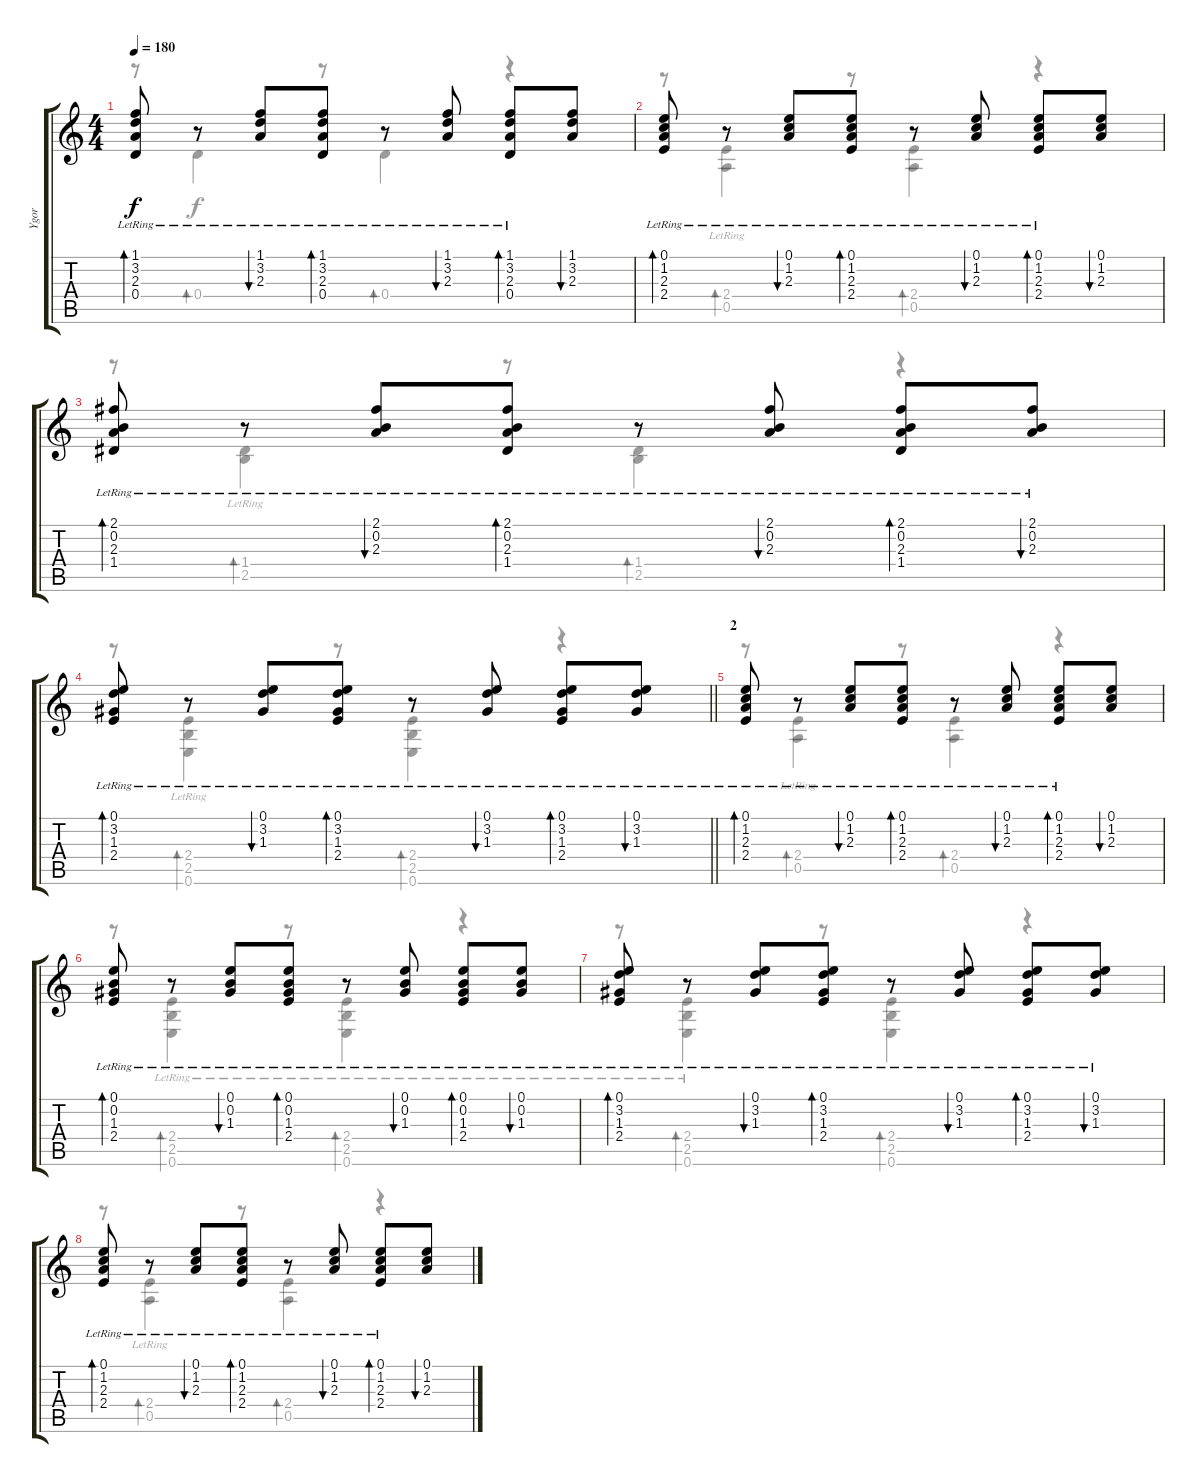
\track ("Ygor" "Ygor") {instrument acousticguitarnylon}
\staff {score tabs}
\tuning (E4 B3 G3 D3 A2 E2) {hide}
\voice
\ts (4 4)
\tempo 180
\clef g2
\ks c
(1.1{lr} 3.2{lr} 2.3{lr} 0.4{lr}).8{bd 60 dy f} r.8 (1.1{lr} 3.2{lr} 2.3{lr}).8{bu 60} (1.1{lr} 3.2{lr} 2.3{lr} 0.4{lr}).8{bd 60} r.8 (1.1{lr} 3.2{lr} 2.3{lr}).8{bu 60} (1.1{lr} 3.2{lr} 2.3{lr} 0.4{lr}).8{bd 60} (1.1 3.2 2.3).8{bu 60} |
(0.1{lr} 1.2{lr} 2.3{lr} 2.4{lr}).8{bd 60} r.8 (0.1{lr} 1.2{lr} 2.3{lr}).8{bu 60} (0.1{lr} 1.2{lr} 2.3{lr} 2.4{lr}).8{bd 60} r.8 (0.1{lr} 1.2{lr} 2.3{lr}).8{bu 60} (0.1{lr} 1.2{lr} 2.3{lr} 2.4{lr}).8{bd 60} (0.1 1.2 2.3).8{bu 60} |
(2.1{lr} 0.2{lr} 2.3{lr} 1.4{lr}).8{bd 60} r.8 (2.1{lr} 0.2{lr} 2.3{lr}).8{bu 60} (2.1{lr} 0.2{lr} 2.3{lr} 1.4{lr}).8{bd 60} r.8 (2.1{lr} 0.2{lr} 2.3{lr}).8{bu 60} (2.1{lr} 0.2{lr} 2.3{lr} 1.4{lr}).8{bd 60} (2.1{lr} 0.2 2.3).8{bu 60} |
\barLineRight lightlight
(0.1{lr} 3.2{lr} 1.3{lr} 2.4{lr}).8{bd 60} r.8 (0.1{lr} 3.2{lr} 1.3{lr}).8{bu 60} (0.1{lr} 3.2{lr} 1.3{lr} 2.4{lr}).8{bd 60} r.8 (0.1{lr} 3.2{lr} 1.3{lr}).8{bu 60} (0.1{lr} 3.2{lr} 1.3{lr} 2.4{lr}).8{bd 60} (0.1{lr} 3.2 1.3).8{bu 60} |
\section ("" "2")
(0.1{lr} 1.2{lr} 2.3{lr} 2.4{lr}).8{bd 60} r.8 (0.1{lr} 1.2{lr} 2.3{lr}).8{bu 60} (0.1{lr} 1.2{lr} 2.3{lr} 2.4{lr}).8{bd 60} r.8 (0.1{lr} 1.2{lr} 2.3{lr}).8{bu 60} (0.1{lr} 1.2{lr} 2.3{lr} 2.4{lr}).8{bd 60} (0.1 1.2 2.3).8{bu 60} |
(0.1{lr} 0.2{lr} 1.3{lr} 2.4{lr}).8{bd 60} r.8 (0.1{lr} 0.2{lr} 1.3{lr}).8{bu 60} (0.1{lr} 0.2{lr} 1.3{lr} 2.4{lr}).8{bd 60} r.8 (0.1{lr} 0.2{lr} 1.3{lr}).8{bu 60} (0.1{lr} 0.2{lr} 1.3{lr} 2.4{lr}).8{bd 60} (0.1{lr} 0.2 1.3).8{bu 60} |
(0.1{lr} 3.2{lr} 1.3{lr} 2.4{lr}).8{bd 60} r.8 (0.1{lr} 3.2{lr} 1.3{lr}).8{bu 60} (0.1{lr} 3.2{lr} 1.3{lr} 2.4{lr}).8{bd 60} r.8 (0.1{lr} 3.2{lr} 1.3{lr}).8{bu 60} (0.1{lr} 3.2{lr} 1.3{lr} 2.4{lr}).8{bd 60} (0.1{lr} 3.2 1.3).8{bu 60} |
(0.1{lr} 1.2{lr} 2.3{lr} 2.4{lr}).8{bd 60} r.8 (0.1{lr} 1.2{lr} 2.3{lr}).8{bu 60} (0.1{lr} 1.2{lr} 2.3{lr} 2.4{lr}).8{bd 60} r.8 (0.1{lr} 1.2{lr} 2.3{lr}).8{bu 60} (0.1{lr} 1.2{lr} 2.3{lr} 2.4{lr}).8{bd 60} (0.1 1.2 2.3).8{bu 60}
\voice
\clef g2
\ottava regular
\simile none
\ks c
r.8{dy f} 0.4.4{bd 60} r.8 0.4.4{bd 60} r.4 |
r.8 (2.4 0.5{lr}).4{bd 60} r.8 (2.4 0.5).4{bd 60} r.4 |
r.8 (1.4{lr} 2.5).4{bd 60} r.8 (1.4 2.5).4{bd 60} r.4 |
\barLineRight lightlight
r.8 (2.4 2.5{lr} 0.6).4{bd 60} r.8 (2.4 2.5 0.6).4{bd 60} r.4 |
r.8 (2.4 0.5{lr}).4{bd 60} r.8 (2.4 0.5).4{bd 60} r.4 |
r.8 (2.4 2.5{lr} 0.6).4{bd 60} r.8 (2.4 2.5{lr} 0.6).4{bd 60} r.4 |
r.8 (2.4 2.5{lr} 0.6).4{bd 60} r.8 (2.4 2.5 0.6).4{bd 60} r.4 |
r.8 (2.4{lr} 0.5).4{bd 60} r.8 (2.4 0.5).4{bd 60} r.4
